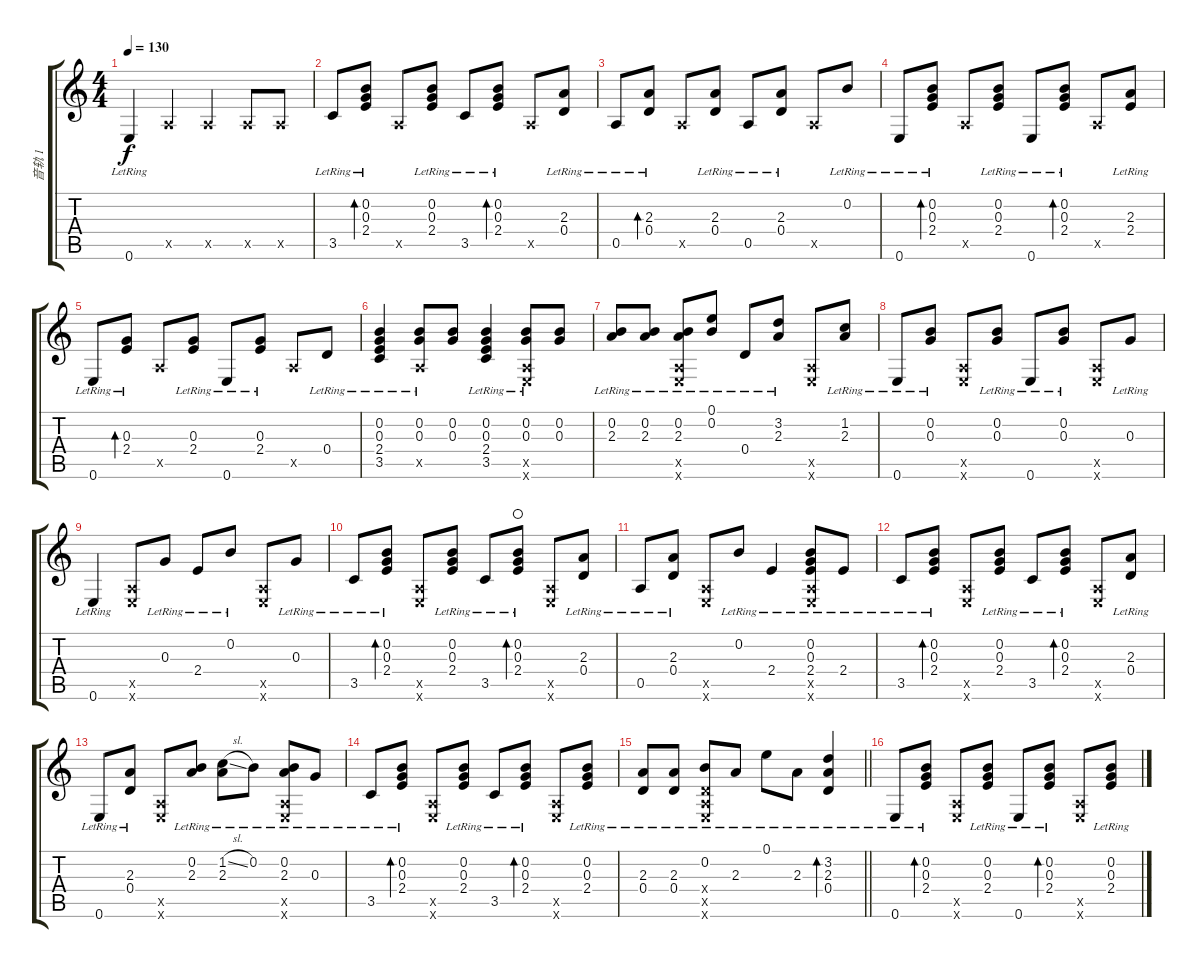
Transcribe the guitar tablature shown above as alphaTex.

\track ("音轨 1" "音轨 1") {instrument acousticguitarsteel}
\staff {score tabs}
\tuning (E4 B3 G3 D3 A2 E2) {hide}
\ts (4 4)
\tempo 130
\clef g2
\ks c
0.6{lr}.4{dy f} 0.5{x}.4 0.5{x}.4 0.5{x}.8 0.5{x}.8 |
3.5{lr}.8 (0.2{lr} 0.3{lr} 2.4{lr}).8{bd 480} 0.5{x}.8 (0.2{lr} 0.3{lr} 2.4{lr}).8 3.5{lr}.8 (0.2{lr} 0.3{lr} 2.4{lr}).8{bd 60} 0.5{x}.8 (2.3{lr} 0.4{lr}).8 |
0.5{lr}.8 (2.3{lr} 0.4{lr}).8{bd 480} 0.5{x}.8 (2.3{lr} 0.4{lr}).8 0.5{lr}.8 (2.3{lr} 0.4{lr}).8 0.5{x}.8 0.2{lr}.8 |
0.6{lr}.8 (0.2{lr} 0.3{lr} 2.4{lr}).8{bd 120} 0.5{x}.8 (0.2{lr} 0.3{lr} 2.4{lr}).8 0.6{lr}.8 (0.2{lr} 0.3{lr} 2.4{lr}).8{bd 60} 0.5{x}.8 (2.3{lr} 2.4{lr}).8 |
0.6{lr}.8 (0.3{lr} 2.4{lr}).8{bd 480} 0.5{x}.8 (0.3{lr} 2.4{lr}).8 0.6{lr}.8 (0.3{lr} 2.4{lr}).8 0.5{x}.8 0.4{lr}.8 |
(0.2{lr} 0.3{lr} 2.4{lr} 3.5{lr}).4 (0.2{lr} 0.3{lr} 0.5{x}).8 (0.2 0.3).8 (0.2{lr} 0.3{lr} 2.4{lr} 3.5{lr}).4 (0.2{lr} 0.3{lr} 0.5{x} 0.6{x}).8 (0.2 0.3).8 |
(0.2{lr} 2.3{lr}).8 (0.2{lr} 2.3{lr}).8 (0.2{lr} 2.3{lr} 0.5{x} 0.6{x}).8 (0.1{lr} 0.2{lr}).8 0.4{lr}.8 (3.2{lr} 2.3{lr}).8 (0.5{x} 0.6{x}).8 (1.2{lr} 2.3{lr}).8 |
0.6{lr}.8 (0.2{lr} 0.3{lr}).8 (0.5{x} 0.6{x}).8 (0.2{lr} 0.3{lr}).8 0.6{lr}.8 (0.2{lr} 0.3{lr}).8 (0.5{x} 0.6{x}).8 0.3{lr}.8 |
0.6{lr}.4 (0.5{x} 0.6{x}).8 0.3{lr}.8 2.4{lr}.8 0.2{lr}.8 (0.5{x} 0.6{x}).8 0.3{lr}.8 |
3.5{lr}.8 (0.2{lr} 0.3{lr} 2.4{lr}).8{bd 480} (0.5{x} 0.6{x}).8 (0.2{lr} 0.3{lr} 2.4{lr}).8 3.5{lr}.8 (0.2{lr} 0.3{lr} 2.4{lr}).8{bd 60 waho} (0.5{x} 0.6{x}).8 (2.3{lr} 0.4{lr}).8 |
0.5{lr}.8 (2.3{lr} 0.4{lr}).8 (0.5{x} 0.6{x}).8 0.2{lr}.8 2.4{lr}.4 (0.2{lr} 0.3{lr} 2.4{lr} 0.5{x} 0.6{x}).8 2.4{lr}.8 |
3.5{lr}.8 (0.2{lr} 0.3{lr} 2.4{lr}).8{bd 480} (0.5{x} 0.6{x}).8 (0.2{lr} 0.3{lr} 2.4{lr}).8 3.5{lr}.8 (0.2{lr} 0.3{lr} 2.4{lr}).8{bd 60} (0.5{x} 0.6{x}).8 (2.3{lr} 0.4{lr}).8 |
0.6{lr}.8 (2.3{lr} 0.4{lr}).8 (0.5{x} 0.6{x}).8 (0.2{lr} 2.3{lr}).8 (1.2{sl lr} 2.3{lr}).8 0.2{lr}.8 (0.2{lr} 2.3{lr} 0.5{x} 0.6{x}).8 0.3{lr}.8 |
3.5{lr}.8 (0.2{lr} 0.3{lr} 2.4{lr}).8{bd 480} (0.5{x} 0.6{x}).8 (0.2{lr} 0.3{lr} 2.4{lr}).8 3.5{lr}.8 (0.2{lr} 0.3{lr} 2.4{lr}).8{bd 60} (0.5{x} 0.6{x}).8 (0.2{lr} 0.3{lr} 2.4{lr}).8 |
\barLineRight lightlight
(2.3{lr} 0.4{lr}).8 (2.3{lr} 0.4{lr}).8 (0.2{lr} 0.4{x} 0.5{x} 0.6{x}).8 2.3{lr}.8 0.1{lr}.8 2.3{lr}.8 (3.2{lr} 2.3{lr} 0.4{lr}).4{bd 60} |
0.6{lr}.8 (0.2{lr} 0.3{lr} 2.4{lr}).8{bd 480} (0.5{x} 0.6{x}).8 (0.2{lr} 0.3{lr} 2.4{lr}).8 0.6{lr}.8 (0.2{lr} 0.3{lr} 2.4{lr}).8{bd 60} (0.5{x} 0.6{x}).8 (0.2{lr} 0.3{lr} 2.4{lr}).8
